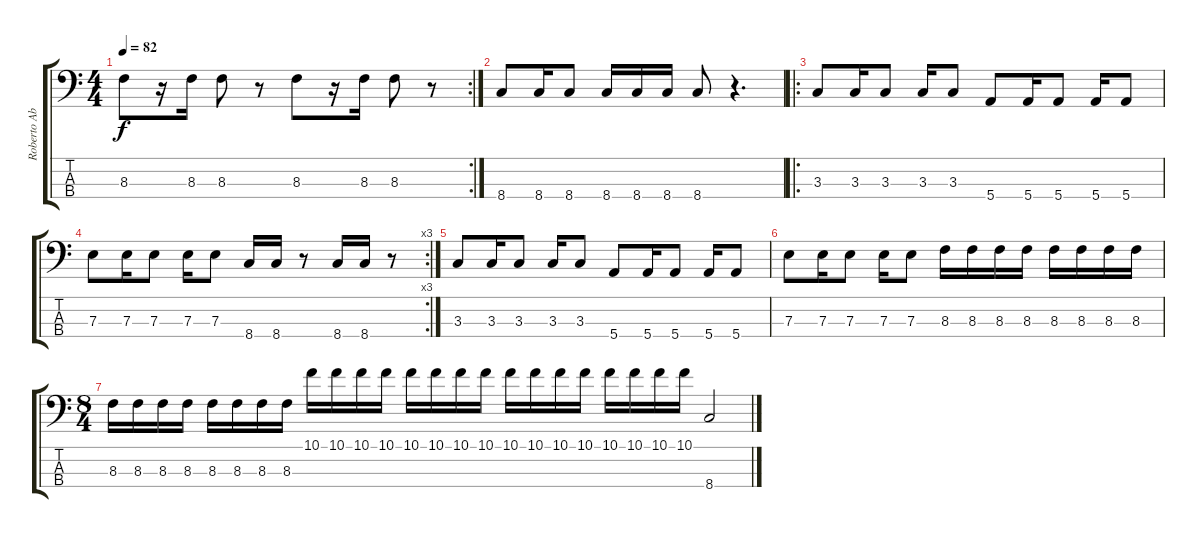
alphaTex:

\track ("Roberto Abreu" "Roberto Ab") {instrument electricbassfinger}
\staff {score tabs}
\tuning (G2 D2 A1 E1) {hide}
\rc 2
\ts (4 4)
\tempo 82
\clef f4
\ks c
8.3.8{dy f} r.16 8.3.16 8.3.8 r.8 8.3.8 r.16 8.3.16 8.3.8 r.8 |
8.4.8 8.4.16 8.4.8 8.4.16 8.4.16 8.4.16 8.4.8 r.4{d} |
\ro
3.3.8 3.3.16 3.3.8 3.3.16 3.3.8 5.4.8 5.4.16 5.4.8 5.4.16 5.4.8 |
\rc 3
7.3.8 7.3.16 7.3.8 7.3.16 7.3.8 8.4.16 8.4.16 r.8 8.4.16 8.4.16 r.8 |
3.3.8 3.3.16 3.3.8 3.3.16 3.3.8 5.4.8 5.4.16 5.4.8 5.4.16 5.4.8 |
7.3.8 7.3.16 7.3.8 7.3.16 7.3.8 8.3.16 8.3.16 8.3.16 8.3.16 8.3.16 8.3.16 8.3.16 8.3.16 |
\ts (8 4)
8.3.16 8.3.16 8.3.16 8.3.16 8.3.16 8.3.16 8.3.16 8.3.16 10.1.16 10.1.16 10.1.16 10.1.16 10.1.16 10.1.16 10.1.16 10.1.16 10.1.16 10.1.16 10.1.16 10.1.16 10.1.16 10.1.16 10.1.16 10.1.16 8.4.2
